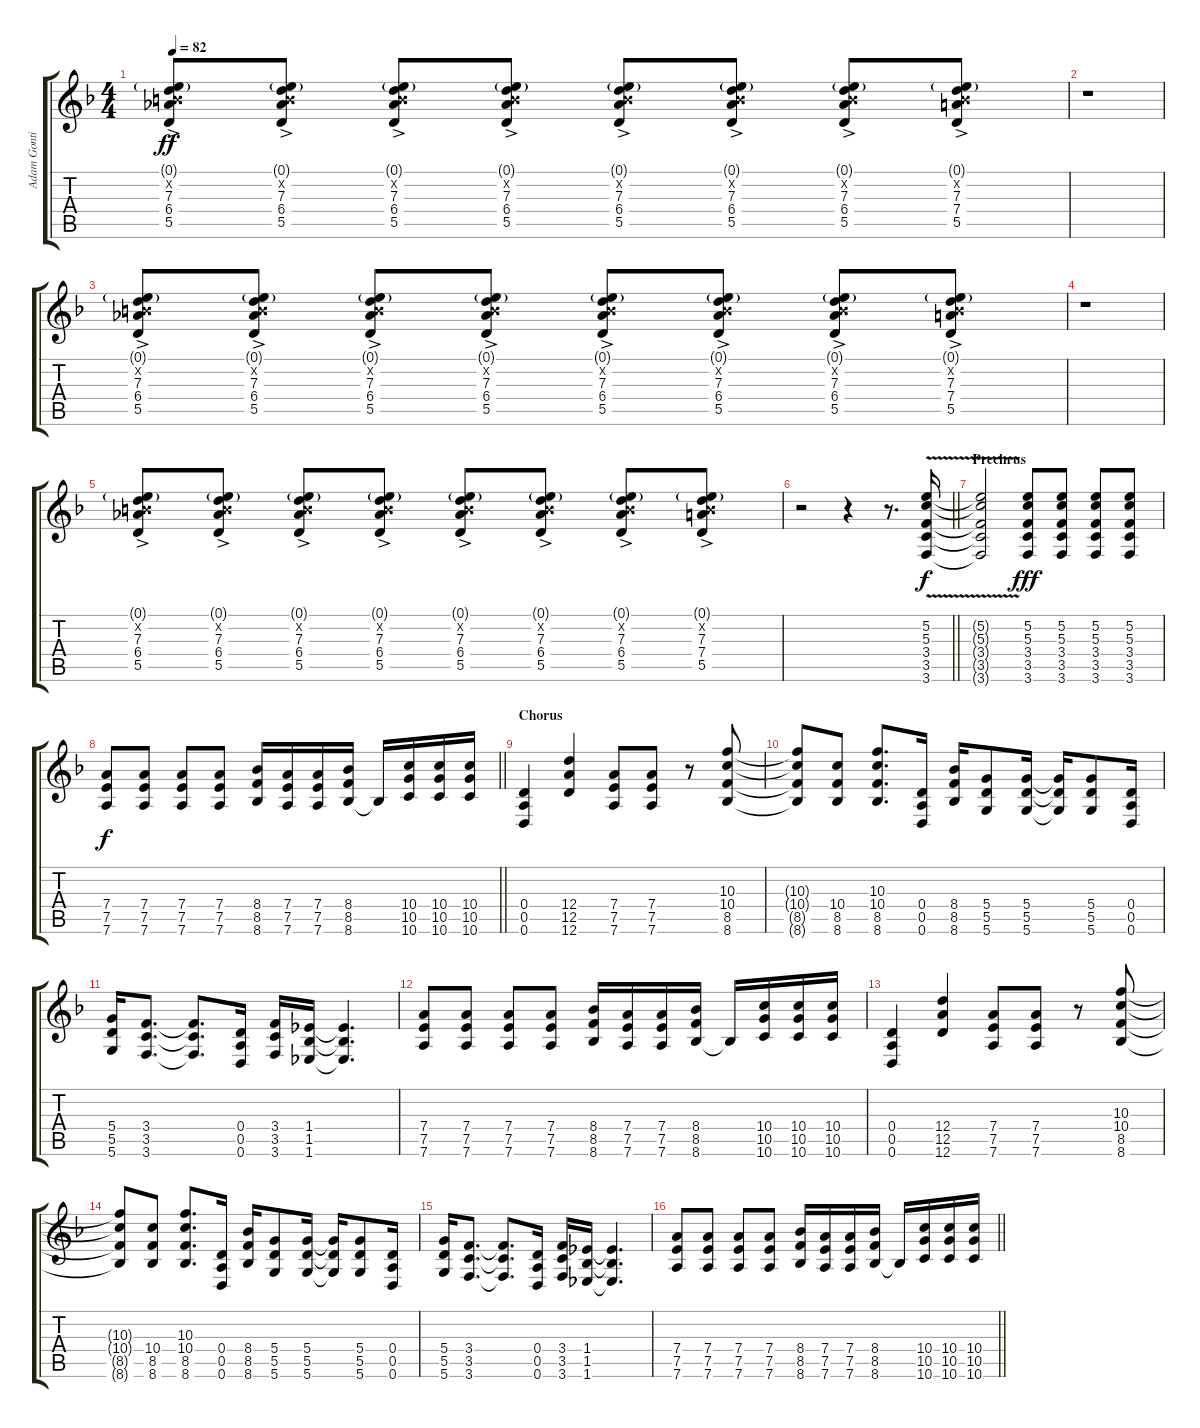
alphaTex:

\track ("Adam Gontier" "Adam Gonti") {instrument distortionguitar}
\staff {score tabs}
\tuning (E4 B3 G3 D3 A2 D2) {hide}
\ts (4 4)
\tempo 82
\clef g2
\ks f
(0.1{g} 0.2{x} 7.3{ac} 6.4{ac} 5.5).8{dy ff} (0.1{g} 0.2{x} 7.3{ac} 6.4{ac} 5.5).8 (0.1{g} 0.2{x} 7.3{ac} 6.4{ac} 5.5).8 (0.1{g} 0.2{x} 7.3{ac} 6.4{ac} 5.5).8 (0.1{g} 0.2{x} 7.3{ac} 6.4{ac} 5.5).8 (0.1{g} 0.2{x} 7.3{ac} 6.4{ac} 5.5).8 (0.1{g} 0.2{x} 7.3{ac} 6.4{ac} 5.5).8 (0.1{g} 0.2{x} 7.3{ac} 7.4{ac} 5.5).8 |
r.1 |
(0.1{g} 0.2{x} 7.3{ac} 6.4{ac} 5.5).8 (0.1{g} 0.2{x} 7.3{ac} 6.4{ac} 5.5).8 (0.1{g} 0.2{x} 7.3{ac} 6.4{ac} 5.5).8 (0.1{g} 0.2{x} 7.3{ac} 6.4{ac} 5.5).8 (0.1{g} 0.2{x} 7.3{ac} 6.4{ac} 5.5).8 (0.1{g} 0.2{x} 7.3{ac} 6.4{ac} 5.5).8 (0.1{g} 0.2{x} 7.3{ac} 6.4{ac} 5.5).8 (0.1{g} 0.2{x} 7.3{ac} 7.4{ac} 5.5).8 |
r.1 |
(0.1{g} 0.2{x} 7.3{ac} 6.4{ac} 5.5).8 (0.1{g} 0.2{x} 7.3{ac} 6.4{ac} 5.5).8 (0.1{g} 0.2{x} 7.3{ac} 6.4{ac} 5.5).8 (0.1{g} 0.2{x} 7.3{ac} 6.4{ac} 5.5).8 (0.1{g} 0.2{x} 7.3{ac} 6.4{ac} 5.5).8 (0.1{g} 0.2{x} 7.3{ac} 6.4{ac} 5.5).8 (0.1{g} 0.2{x} 7.3{ac} 6.4{ac} 5.5).8 (0.1{g} 0.2{x} 7.3{ac} 7.4{ac} 5.5).8 |
\barLineRight lightlight
r.2 r.4 r.8{d} (5.2 5.3 3.4 3.5 3.6{v}).16{dy f} |
\section ("" "Prechrus")
(5.2{t} 5.3{t} 3.4{t} 3.5{t} 3.6{t}).2 (5.2 5.3 3.4 3.5 3.6).8{dy fff} (5.2 5.3 3.4 3.5 3.6).8 (5.2 5.3 3.4 3.5 3.6).8 (5.2 5.3 3.4 3.5 3.6).8 |
\barLineRight lightlight
(7.4 7.5 7.6).8{dy f} (7.4 7.5 7.6).8 (7.4 7.5 7.6).8 (7.4 7.5 7.6).8 (8.4 8.5 8.6).16 (7.4 7.5 7.6).16 (7.4 7.5 7.6).16 (8.4 8.5 8.6).16 8.6{t}.16 (10.4 10.5 10.6).16 (10.4 10.5 10.6).16 (10.4 10.5 10.6).16 |
\section ("" "Chorus")
(0.4 0.5 0.6).4 (12.4 12.5 12.6).4 (7.4 7.5 7.6).8 (7.4 7.5 7.6).8 r.8 (10.3 10.4 8.5 8.6).8 |
(10.3{t} 10.4{t} 8.5{t} 8.6{t}).8 (10.4 8.5 8.6).8 (10.3 10.4 8.5 8.6).8{d} (0.4 0.5 0.6).16 (8.4 8.5 8.6).16 (5.4 5.5 5.6).8 (5.4 5.5 5.6).16 (5.4{t} 5.5{t} 5.6{t}).16 (5.4 5.5 5.6).8 (0.4 0.5 0.6).16 |
(5.4 5.5 5.6).16 (3.4 3.5 3.6).8{d} (3.4{t} 3.5{t} 3.6{t}).8{d} (0.4 0.5 0.6).16 (3.4 3.5 3.6).16 (1.4 1.5 1.6).16 (1.4{t} 1.5{t} 1.6{t}).4{d} |
(7.4 7.5 7.6).8 (7.4 7.5 7.6).8 (7.4 7.5 7.6).8 (7.4 7.5 7.6).8 (8.4 8.5 8.6).16 (7.4 7.5 7.6).16 (7.4 7.5 7.6).16 (8.4 8.5 8.6).16 8.6{t}.16 (10.4 10.5 10.6).16 (10.4 10.5 10.6).16 (10.4 10.5 10.6).16 |
(0.4 0.5 0.6).4 (12.4 12.5 12.6).4 (7.4 7.5 7.6).8 (7.4 7.5 7.6).8 r.8 (10.3 10.4 8.5 8.6).8 |
(10.3{t} 10.4{t} 8.5{t} 8.6{t}).8 (10.4 8.5 8.6).8 (10.3 10.4 8.5 8.6).8{d} (0.4 0.5 0.6).16 (8.4 8.5 8.6).16 (5.4 5.5 5.6).8 (5.4 5.5 5.6).16 (5.4{t} 5.5{t} 5.6{t}).16 (5.4 5.5 5.6).8 (0.4 0.5 0.6).16 |
(5.4 5.5 5.6).16 (3.4 3.5 3.6).8{d} (3.4{t} 3.5{t} 3.6{t}).8{d} (0.4 0.5 0.6).16 (3.4 3.5 3.6).16 (1.4 1.5 1.6).16 (1.4{t} 1.5{t} 1.6{t}).4{d} |
\barLineRight lightlight
(7.4 7.5 7.6).8 (7.4 7.5 7.6).8 (7.4 7.5 7.6).8 (7.4 7.5 7.6).8 (8.4 8.5 8.6).16 (7.4 7.5 7.6).16 (7.4 7.5 7.6).16 (8.4 8.5 8.6).16 8.6{t}.16 (10.4 10.5 10.6).16 (10.4 10.5 10.6).16 (10.4 10.5 10.6).16
